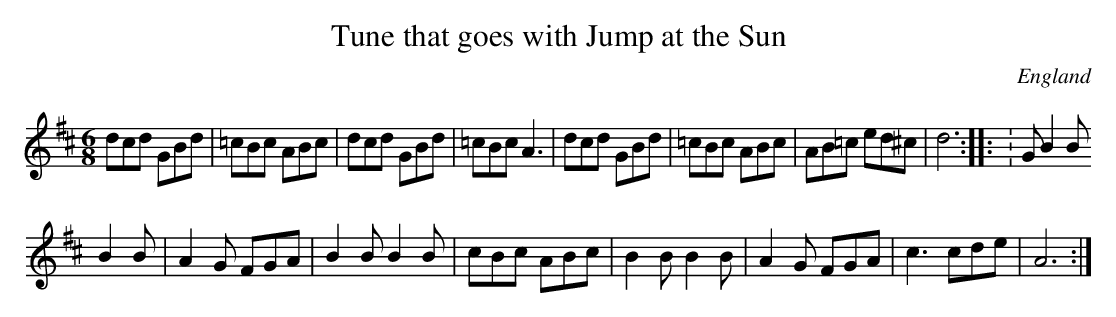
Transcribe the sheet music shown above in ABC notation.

X:1
T:Tune that goes with Jump at the Sun
O:England
M:6/8
L:1/8
K:D
dcd GBd|=cBc ABc|dcd GBd|=cBc A3|dcd GBd|=cBc ABc|AB=c ed^c|d6:|:K:G B2B
B2B|A2G FGA|B2B B2B|cBc ABc|B2B B2B|A2G FGA|c3 cde|A6:|
